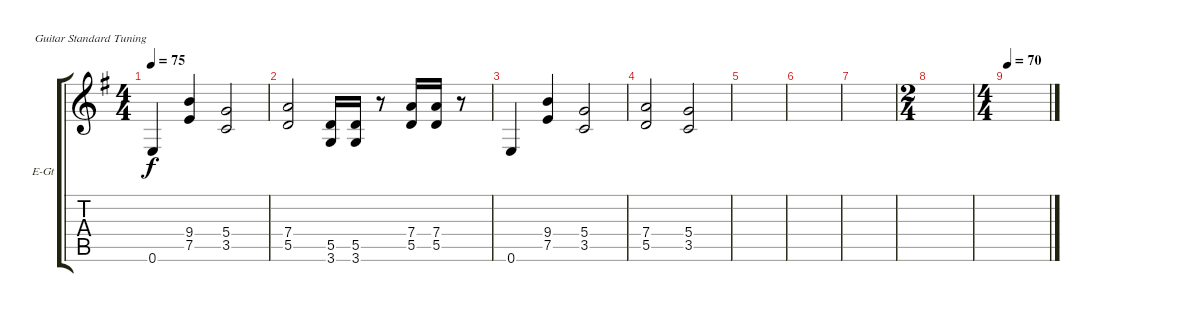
\bracketExtendMode groupsimilarinstruments
\firstSystemTrackNameOrientation horizontal
\otherSystemsTrackNameOrientation horizontal
\track ("Janick Rhythm" "E-Gt") {instrument distortionguitar}
\staff {score tabs}
\tuning (E4 B3 G3 D3 A2 E2)
\ts (4 4)
\tempo 75
\clef g2
\scale
0.333333
\ks eminor
0.6.4{dy f} (9.4 7.5).4 (5.4 3.5).2 |
\scale
0.333333 (7.4 5.5).2 (5.5 3.6).16 (5.5 3.6).16 r.8 (7.4 5.5).16 (7.4 5.5).16 r.8 |
\scale
0.333333 0.6.4 (9.4 7.5).4 (5.4 3.5).2 |
\scale
0.333333 (7.4 5.5).2 (5.4 3.5).2 |
\scale
0.333333 |
\scale
0.333333 |
\scale
0.333333 |
\ts (2 4)
\beaming (8 2 2)
\scale
0.404389 |
\ts (4 4)
\beaming (8 2 2 2 2)
\tempo 70
\scale
0.404389 |
\scale
0.191223 |
\scale
0.333333 |
\scale
0.333333 |
\scale
0.333333 |
\scale
0.333333 |
\scale
0.333333 |
\scale
0.333333
